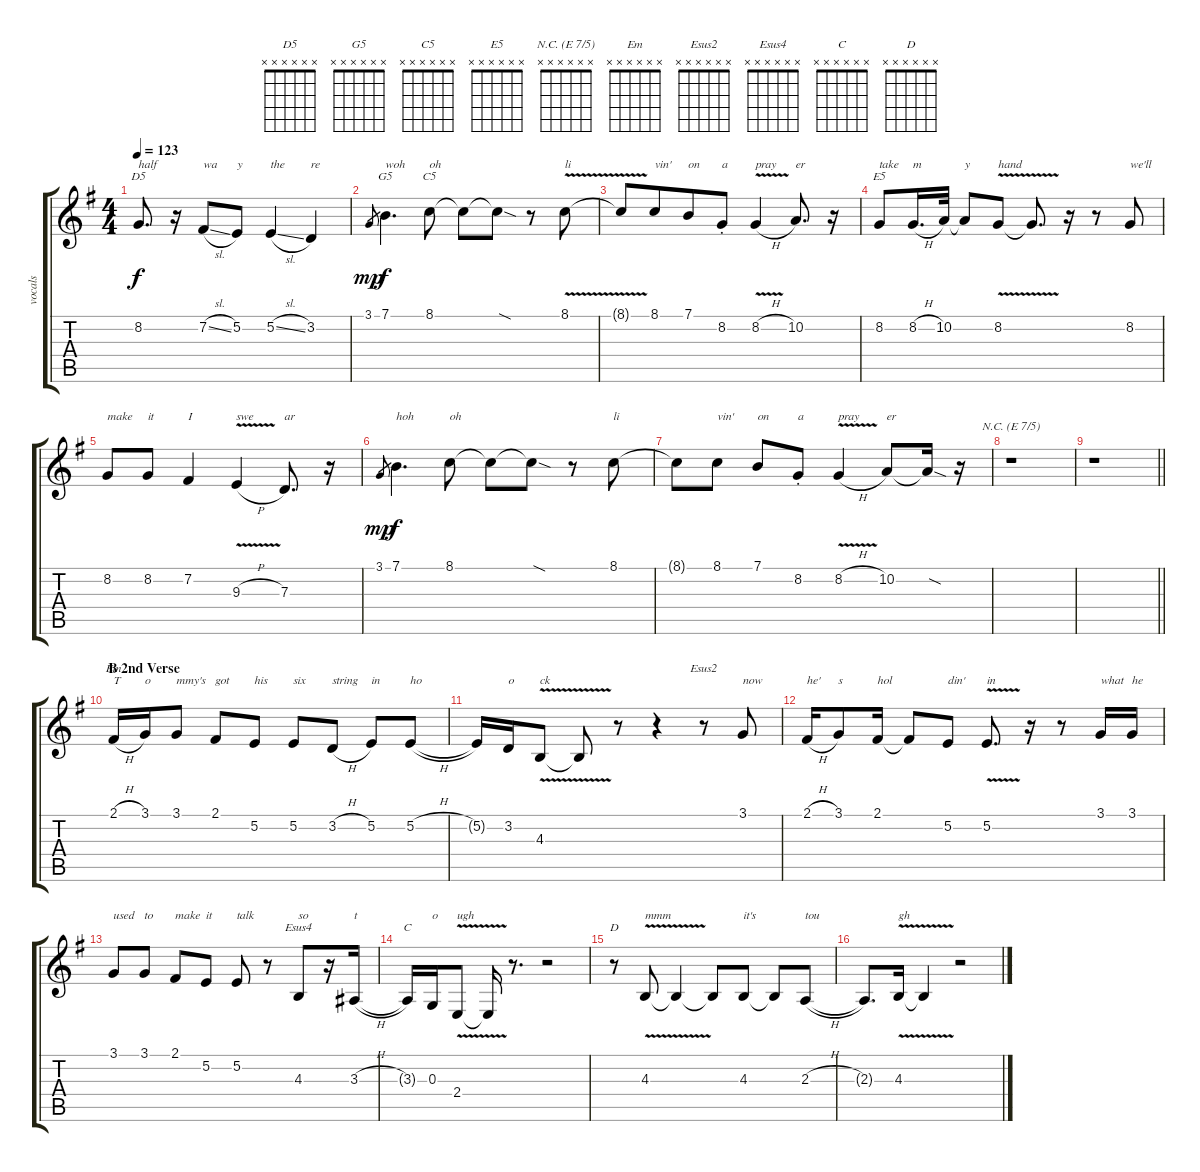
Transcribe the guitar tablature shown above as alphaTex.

\track ("vocals" "vocals") {instrument lead2sawtooth}
\staff {score tabs}
\tuning (E4 B3 G3 D3 A2 E2) {hide}
\chord ("D5" x x x x x x)
\chord ("G5" x x x x x x)
\chord ("C5" x x x x x x)
\chord ("E5" x x x x x x)
\chord ("N.C. (E 7/5)" x x x x x x)
\chord ("Em" x x x x x x)
\chord ("Esus2" x x x x x x)
\chord ("Esus4" x x x x x x)
\chord ("C" x x x x x x)
\chord ("D" x x x x x x)
\ts (4 4)
\tempo 123
\clef g2
\ks g
8.2.8{d ch "D5" txt "half" dy f} r.16 7.2{sl}.8{txt "wa"} 5.2.8{txt "y"} 5.2{sl}.4{txt "the"} 3.2.4{txt "re"} |
3.1.8{gr dy mp} 7.1.4{d ch "G5" txt "woh" dy f} 8.1.8{ch "C5" txt "oh"} 8.1{t}.8 8.1{sod t}.8 r.8 8.1{v}.8{txt "li"} |
8.1{t}.8 8.1.8{txt "vin'" beam merge} 7.1.8{txt "on"} 8.2{st}.8{txt "a"} 8.2{v h}.4{txt "pray"} 10.2.8{d txt "er"} r.16 |
8.2.8{ch "E5" txt "take"} 8.2{h}.16{d txt "m"} 10.2.32 10.2{t}.8{txt "y"} 8.2{v}.8{txt "hand"} 8.2{t}.8{d} r.16 r.8 8.2.8{txt "we'll"} |
8.2.8{txt "make"} 8.2.8{txt "it"} 7.2.4{txt "I"} 9.3{v h}.4{txt "swe"} 7.3.8{d txt "ar"} r.16 |
3.1.8{gr dy mp} 7.1.4{d txt "hoh" dy f} 8.1.8{txt "oh"} 8.1{t}.8 8.1{sod t}.8 r.8 8.1.8{txt "li"} |
8.1{t}.8 8.1.8{txt "vin'"} 7.1.8{txt "on"} 8.2{st}.8{txt "a"} 8.2{v h}.4{txt "pray"} 10.2.8{txt "er"} 10.2{sod t}.16 r.16 |
r.1{ch "N.C. (E 7/5)"} |
\barLineRight lightlight
r.1 |
\section ("" "B 2nd Verse")
2.1{h}.16{ch "Em" txt "T"} 3.1.16{txt "o"} 3.1.8{txt "mmy's"} 2.1.8{txt "got"} 5.2.8{txt "his"} 5.2.8{txt "six"} 3.2{h}.8{txt "string"} 5.2.8{txt "in"} 5.2{h}.8{txt "ho"} |
5.2{t}.16 3.2.16{txt "o"} 4.3{v}.8{txt "ck"} 4.3{t}.8 r.8 r.4 r.8{ch "Esus2"} 3.1.8{txt "now"} |
2.1{h}.16{txt "he'"} 3.1.8{txt "s"} 2.1.16{txt "hol"} 2.1{t}.8 5.2.8{txt "din'"} 5.2{v}.8{d txt "in"} r.16 r.8 3.1.16{txt "what"} 3.1.16{txt "he"} |
3.1.8{txt "used"} 3.1.8{txt "to"} 2.1.8{txt "make"} 5.2.8{txt "it"} 5.2.8{txt "talk"} r.8 4.3.8{ch "Esus4" txt "so"} r.16 3.3{h}.16{txt "t"} |
3.3{t}.16{ch "C"} 0.3.16{txt "o"} 2.4{v}.8{txt "ugh"} 2.4{t}.16 r.8{d} r.2 |
r.8{ch "D"} 4.3{v}.8{txt "mmm"} 4.3{t}.4 4.3{t}.8 4.3.8{txt "it's"} 4.3{t}.8 2.3{h}.8{txt "tou"} |
2.3{t}.8{d} 4.3{v}.16{txt "gh"} 4.3{t}.4 r.2
